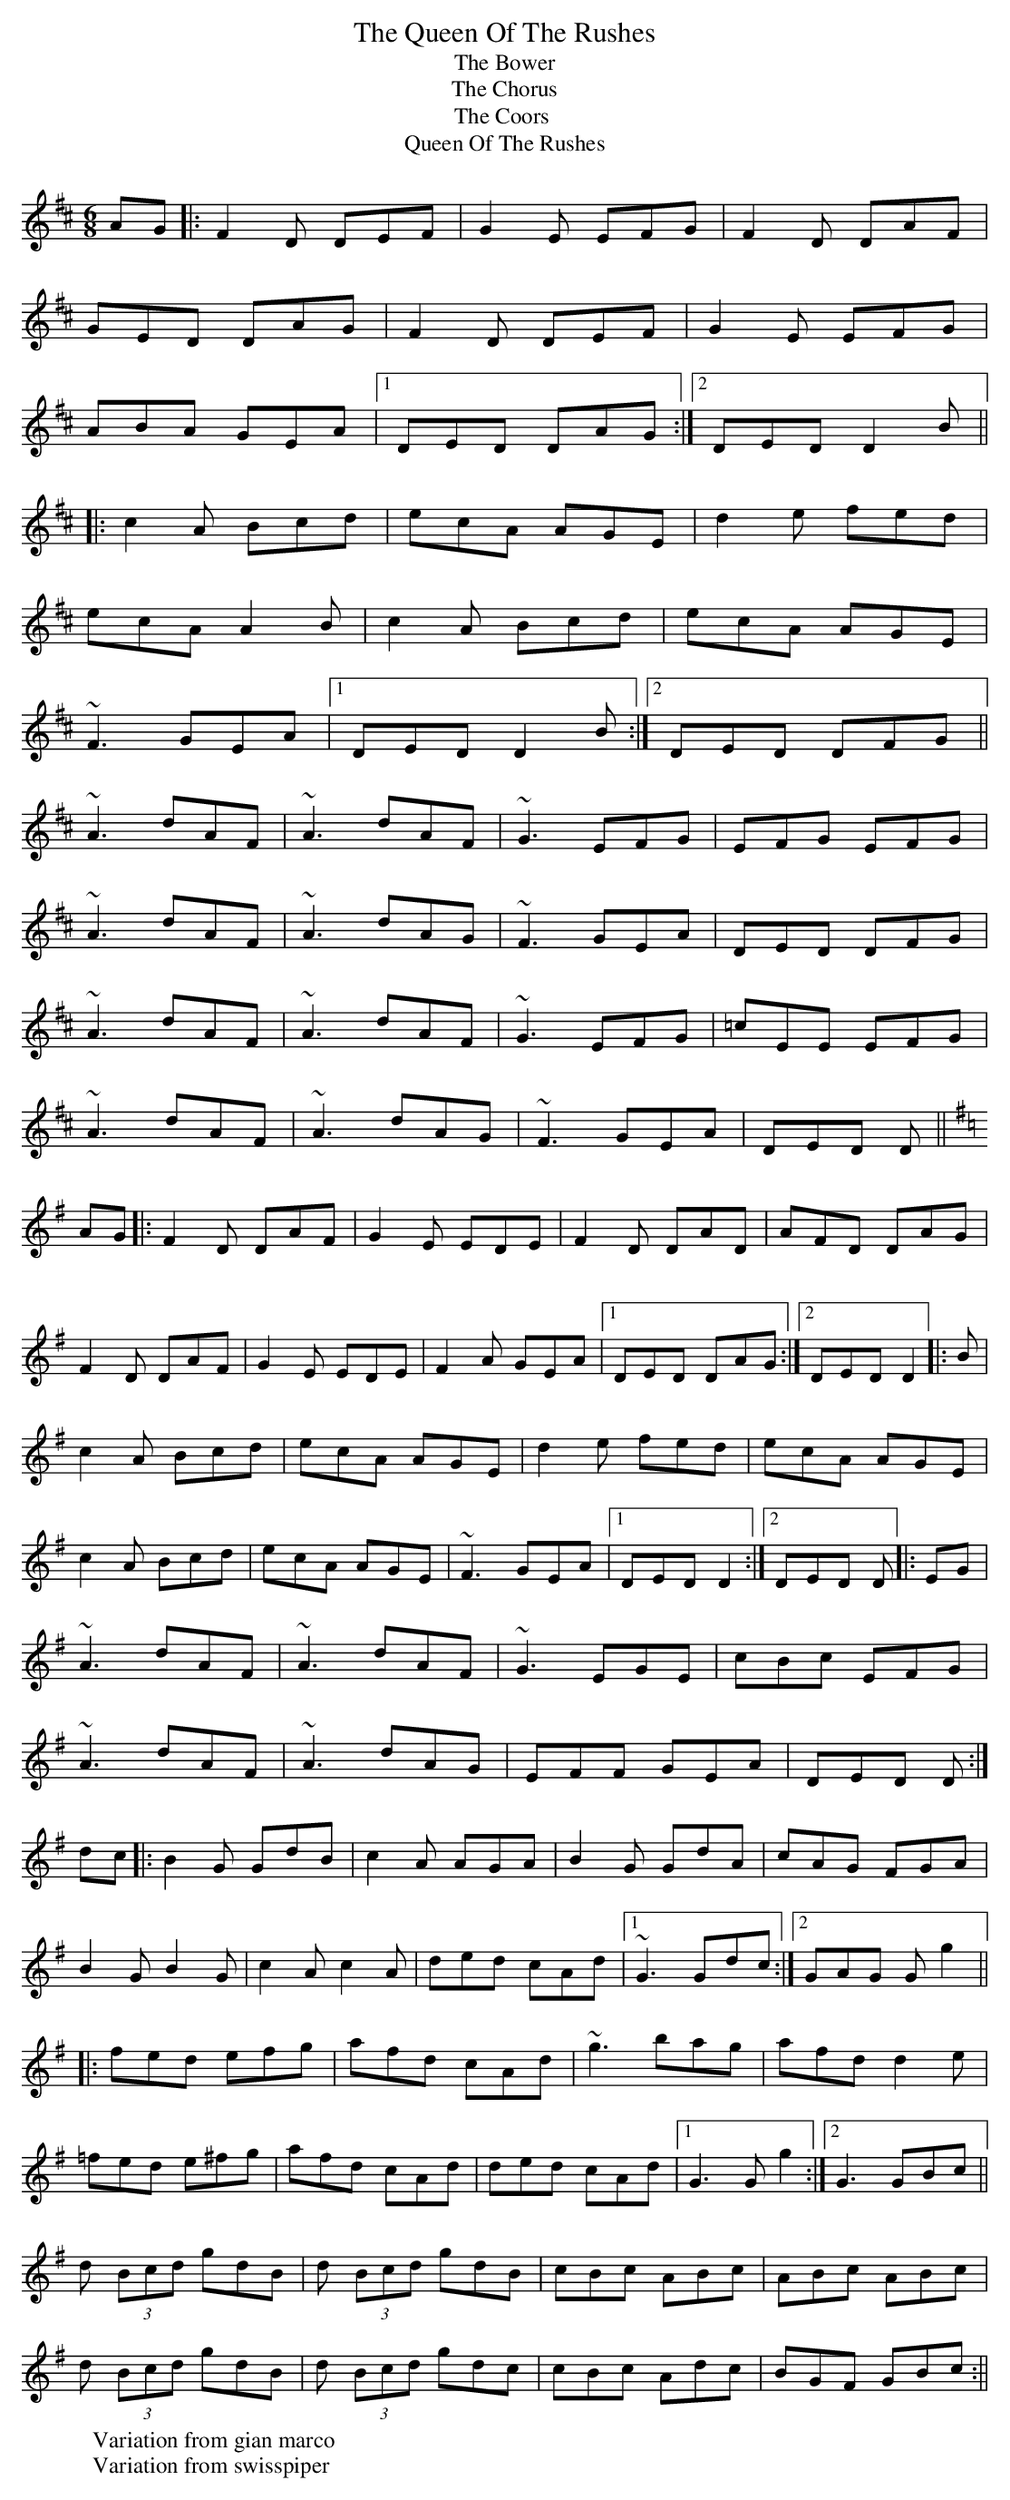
X:1
T:Queen Of The Rushes, The
T:Bower, The
T:Chorus, The
T:Coors , The
T:Queen Of The Rushes
M:6/8
L:1/8
K:Dmaj
AG|:F2D DEF|G2E EFG|F2D DAF|
GED DAG|F2D DEF|G2E EFG|
ABA GEA|1 DED DAG:|2 DED D2B||
|:c2A Bcd|ecA AGE|d2e fed|
ecA A2B|c2A Bcd|ecA AGE|
~F3 GEA|1 DED D2B:|2 DED DFG||
~A3 dAF|~A3 dAF|~G3 EFG|EFG EFG|
~A3 dAF|~A3 dAG|~F3 GEA|DED DFG|
~A3 dAF|~A3 dAF|~G3 EFG|=cEE EFG|
~A3 dAF|~A3 dAG|~F3 GEA|DED D||
W:Variation from gian marco
K:DMix
AG|:F2D DAF|G2E EDE|F2D DAD|AFD DAG|
F2D DAF|G2E EDE|F2A GEA|1DED DAG:|2DED D2|:B|
c2A Bcd|ecA AGE|d2e fed|ecA AGE|
c2A Bcd|ecA AGE|~F3 GEA|1DED D2:|2DED D|:EG|
~A3 dAF|~A3 dAF|~G3 EGE|cBc EFG|
~A3 dAF|~A3 dAG|EFF GEA|DED D:|
W:Variation from swisspiper
K:Gmaj
dc|:B2G GdB|c2A AGA|B2G GdA|cAG FGA|
B2G B2G|c2A c2A|ded cAd|1 ~G3 Gdc:|2 GAG G g2||
|:fed efg|afd cAd|~g3 bag|afd d2e|
=fed e^fg|afd cAd|ded cAd|1 G3 G g2:|2 G3 GBc||
d (3Bcd gdB|d (3Bcd gdB|cBc ABc|ABc ABc|
d (3Bcd gdB|d (3Bcd gdc|cBc Adc|BGF GBc:||
